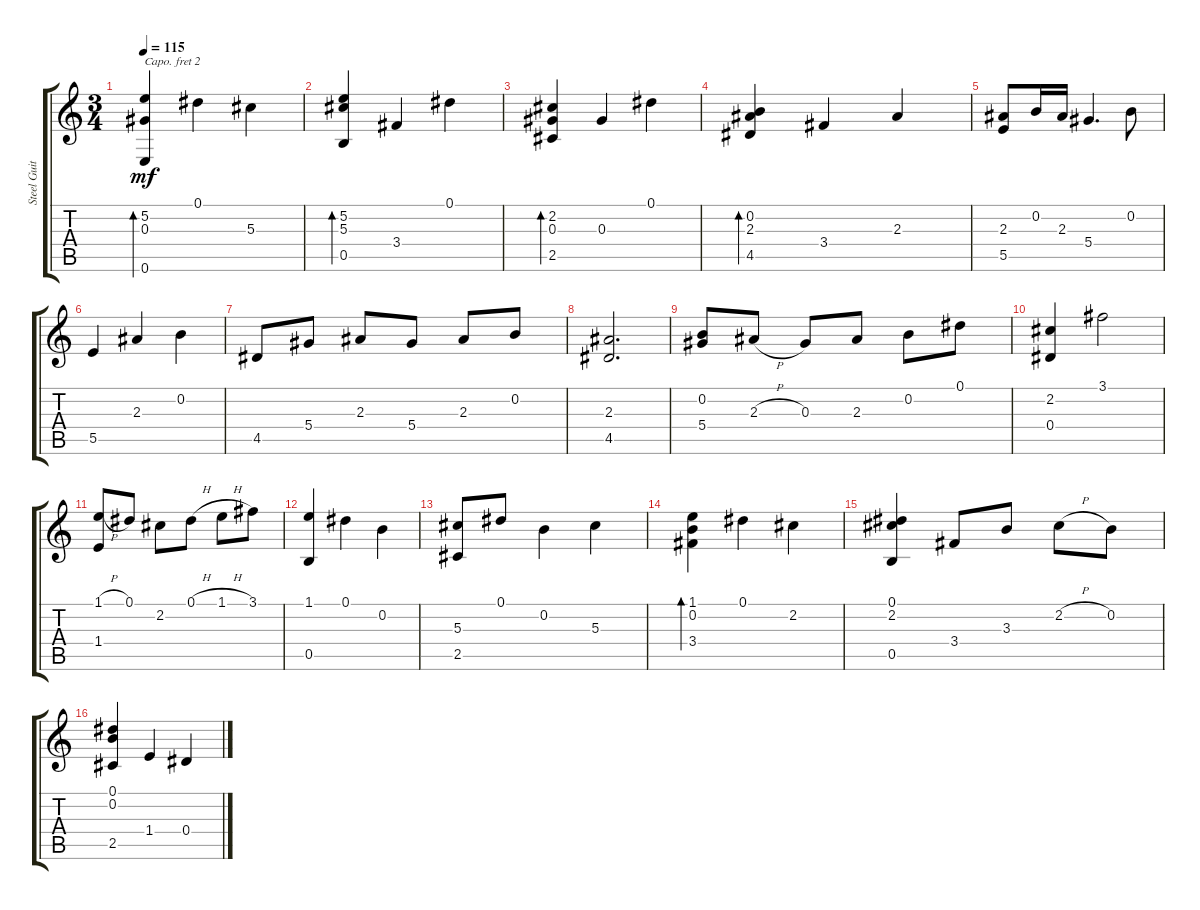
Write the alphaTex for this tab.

\track ("Steel Guitar" "Steel Guit") {instrument acousticguitarsteel}
\staff {score tabs}
\capo 2
\tuning (Db4 A3 Gb3 Db3 A2 D2) {hide}
\ts (3 4)
\tempo 115
\clef g2
\ks c
(5.2 0.3 0.6).4{bd 120 dy mf} 0.1.4 5.3.4 |
(5.2 5.3 0.5).4{bd 120} 3.4.4 0.1.4 |
(2.2 0.3 2.5).4{bd 120} 0.3.4 0.1.4 |
(0.2 2.3 4.5).4{bd 120} 3.4.4 2.3.4 |
(2.3 5.5).8 0.2.16 2.3.16 5.4.4{d} 0.2.8 |
5.5.4 2.3.4 0.2.4 |
4.5.8 5.4.8 2.3.8 5.4.8 2.3.8 0.2.8 |
(2.3 4.5).2{d} |
(0.2 5.4).8 2.3{h}.8 0.3.8 2.3.8 0.2.8 0.1.8 |
(2.2 0.4).4 3.1.2 |
(1.1{h} 1.4).8 0.1.8 2.2.8 0.1{h}.8 1.1{h}.8 3.1.8 |
(1.1 0.5).4 0.1.4 0.2.4 |
(5.3 2.5).8 0.1.8 0.2.4 5.3.4 |
(1.1 0.2 3.4).4{bd 120} 0.1.4 2.2.4 |
(0.1 2.2 0.5).4 3.4.8 3.3.8 2.2{h}.8 0.2.8 |
(0.1 0.2 2.5).4 1.4.4 0.4.4
